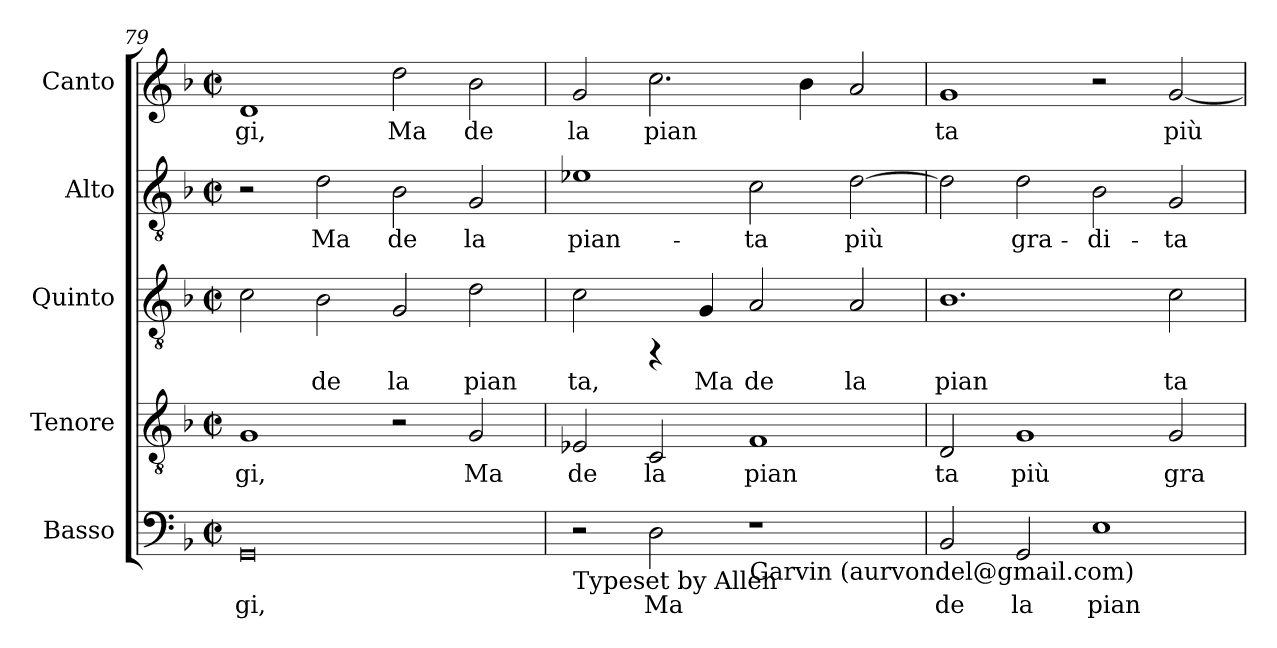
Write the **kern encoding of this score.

**kern	**text	**kern	**text	**kern	**text	**kern	**text	**kern	**text
*part5	*part5	*part4	*part4	*part3	*part3	*part2	*part2	*part1	*part1
*staff5	*staff5	*staff4	*staff4	*staff3	*staff3	*staff2	*staff2	*staff1	*staff1
*I"Basso	*	*I"Tenore	*	*I"Quinto	*	*I"Alto	*	*I"Canto	*
*I'Basso	*	*I'Tenore	*	*I'Quinto	*	*I'Alto	*	*I'Canto	*
*clefF4	*	*clefGv2	*	*clefGv2	*	*clefGv2	*	*clefG2	*
*k[b-]	*	*k[b-]	*	*k[b-]	*	*k[b-]	*	*k[b-]	*
*F:	*	*F:	*	*F:	*	*F:	*	*F:	*
*M2/2	*	*M2/2	*	*M2/2	*	*M2/2	*	*M2/2	*
*met(c|)	*	*met(c|)	*	*met(c|)	*	*met(c|)	*	*met(c|)	*
=79	=79	=79	=79	=79	=79	=79	=79	=79	=79
!	!LO:LY:b:cj	!	!LO:LY:b:cj	!	!LO:LY:b:cj	!	!	!	!LO:LY:b:cj
0GG	-gi,	1G	gi,	2c\	.	2r	.	1d	gi,
!	!	!	!	!	!LO:LY:b:cj	!	!LO:LY:b:cj	!	!
.	.	.	.	2B-\	de	2d\	Ma	.	.
!	!	!	!	!	!LO:LY:b:cj	!	!LO:LY:b:cj	!	!LO:LY:b:cj
.	.	2r	.	2G/	la	2B-\	de	2dd\	Ma
!	!	!	!LO:LY:b:cj	!	!LO:LY:b:cj	!	!LO:LY:b:cj	!	!LO:LY:b:cj
.	.	2G/	Ma	2d\	pian	2G/	la	2b-\	de
=80	=80	=80	=80	=80	=80	=80	=80	=80	=80
!LO:TX:b:t=Typeset by Allen	!	!	!	!	!	!	!	!	!
!	!	!	!LO:LY:b:cj	!	!LO:LY:b:cj	!	!LO:LY:b:cj	!	!LO:LY:b:cj
2r	.	2E-X/	de	2c\	ta,	1e-X	pian-	2g/	la
!	!LO:LY:b:cj	!	!LO:LY:b:cj	!	!	!	!	!	!LO:LY:b:cj
2D\	Ma	2C/	la	4rFF	.	.	.	2.cc\	pian
!	!	!	!	!	!LO:LY:b:cj	!	!	!	!
.	.	.	.	4G/	Ma	.	.	.	.
!LO:TX:b:t=Garvin (aurvondel@gmail.com)	!	!	!	!	!	!	!	!	!
!	!	!	!LO:LY:b:cj	!	!LO:LY:b:cj	!	!LO:LY:b:cj	!	!
1r	.	1F	pian	2A/	de	2c\	-ta	.	.
!	!	!	!	!	!	!	!	!	!LO:LY:b:cj
.	.	.	.	.	.	.	.	4b-\	.
!	!	!	!	!	!LO:LY:b:cj	!	!LO:LY:b:cj	!	!LO:LY:b:cj
.	.	.	.	2A/	la	[>2d\	più	2a/	.
=81	=81	=81	=81	=81	=81	=81	=81	=81	=81
!	!LO:LY:b:cj	!	!LO:LY:b:cj	!	!LO:LY:b:cj	!	!LO:LY:b:cj	!	!LO:LY:b:cj
2BB-/	de	2D/	ta	1.B-	pian	2d\]	.	1g	ta
!	!LO:LY:b:cj	!	!LO:LY:b:cj	!	!	!	!LO:LY:b:cj	!	!
2GG/	la	1G	più	.	.	2d\	gra-	.	.
!	!LO:LY:b:cj	!	!	!	!	!	!LO:LY:b:cj	!	!
1E	pian-	.	.	.	.	2B-\	-di-	2r	.
!	!	!	!LO:LY:b:cj	!	!LO:LY:b:cj	!	!LO:LY:b:cj	!	!LO:LY:b:cj
.	.	2G/	gra	2c\	ta	2G/	-ta	[<2g/	più
=	=	=	=	=	=	=	=	=	=
*-	*-	*-	*-	*-	*-	*-	*-	*-	*-
